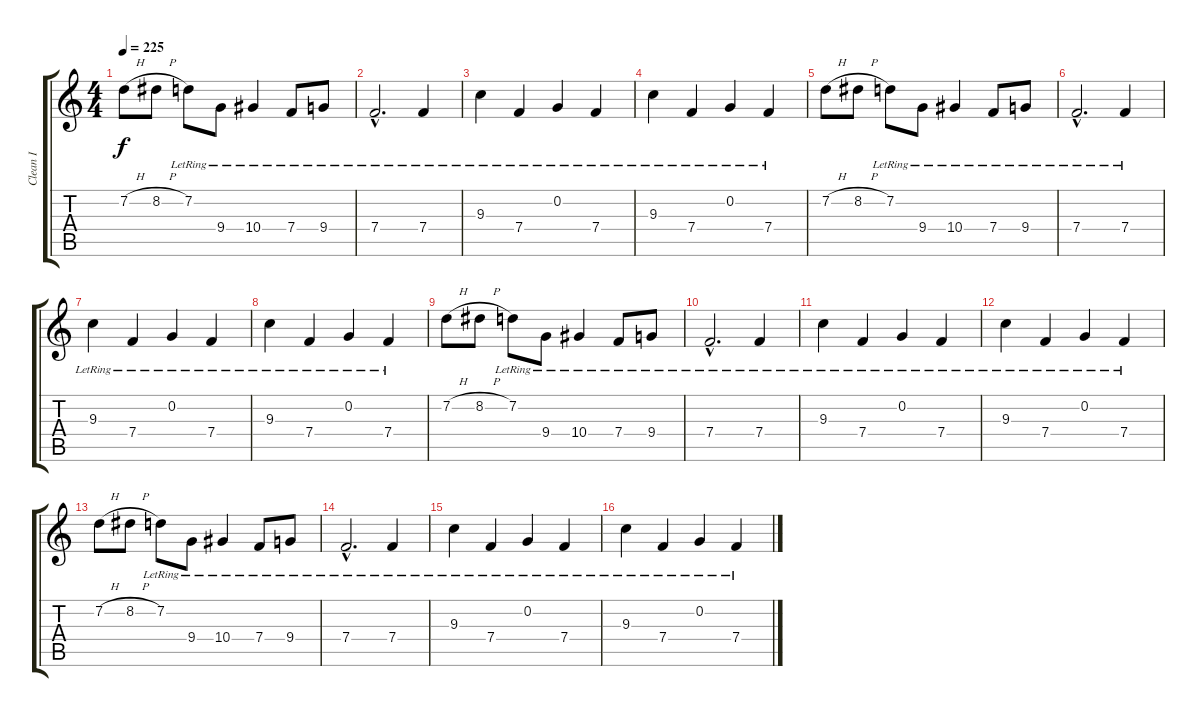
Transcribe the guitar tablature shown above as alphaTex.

\track ("Clean I" "Clean I") {instrument electricguitarjazz}
\staff {score tabs}
\tuning (C4 G3 Eb3 Bb2 F2 C2) {hide}
\ts (4 4)
\tempo 225
\clef g2
\ks c
7.2{h}.8{dy f volume 9} 8.2{h}.8 7.2{lr}.8 9.4{lr}.8 10.4{lr}.4 7.4{lr}.8 9.4{lr}.8 |
7.4{hac lr}.2{d} 7.4{lr}.4 |
9.3{lr}.4 7.4{lr}.4 0.2{lr}.4 7.4{lr}.4 |
9.3{lr}.4 7.4{lr}.4 0.2{lr}.4 7.4{lr}.4 |
7.2{h}.8{volume 9} 8.2{h}.8 7.2{lr}.8 9.4{lr}.8 10.4{lr}.4 7.4{lr}.8 9.4{lr}.8 |
7.4{hac lr}.2{d} 7.4{lr}.4 |
9.3{lr}.4 7.4{lr}.4 0.2{lr}.4 7.4{lr}.4 |
9.3{lr}.4 7.4{lr}.4 0.2{lr}.4 7.4{lr}.4 |
7.2{h}.8{volume 9} 8.2{h}.8 7.2{lr}.8 9.4{lr}.8 10.4{lr}.4 7.4{lr}.8 9.4{lr}.8 |
7.4{hac lr}.2{d} 7.4{lr}.4 |
9.3{lr}.4 7.4{lr}.4 0.2{lr}.4 7.4{lr}.4 |
9.3{lr}.4 7.4{lr}.4 0.2{lr}.4 7.4{lr}.4 |
7.2{h}.8{volume 9} 8.2{h}.8 7.2{lr}.8 9.4{lr}.8 10.4{lr}.4 7.4{lr}.8 9.4{lr}.8 |
7.4{hac lr}.2{d} 7.4{lr}.4 |
9.3{lr}.4 7.4{lr}.4 0.2{lr}.4 7.4{lr}.4 |
9.3{lr}.4 7.4{lr}.4 0.2{lr}.4 7.4{lr}.4
